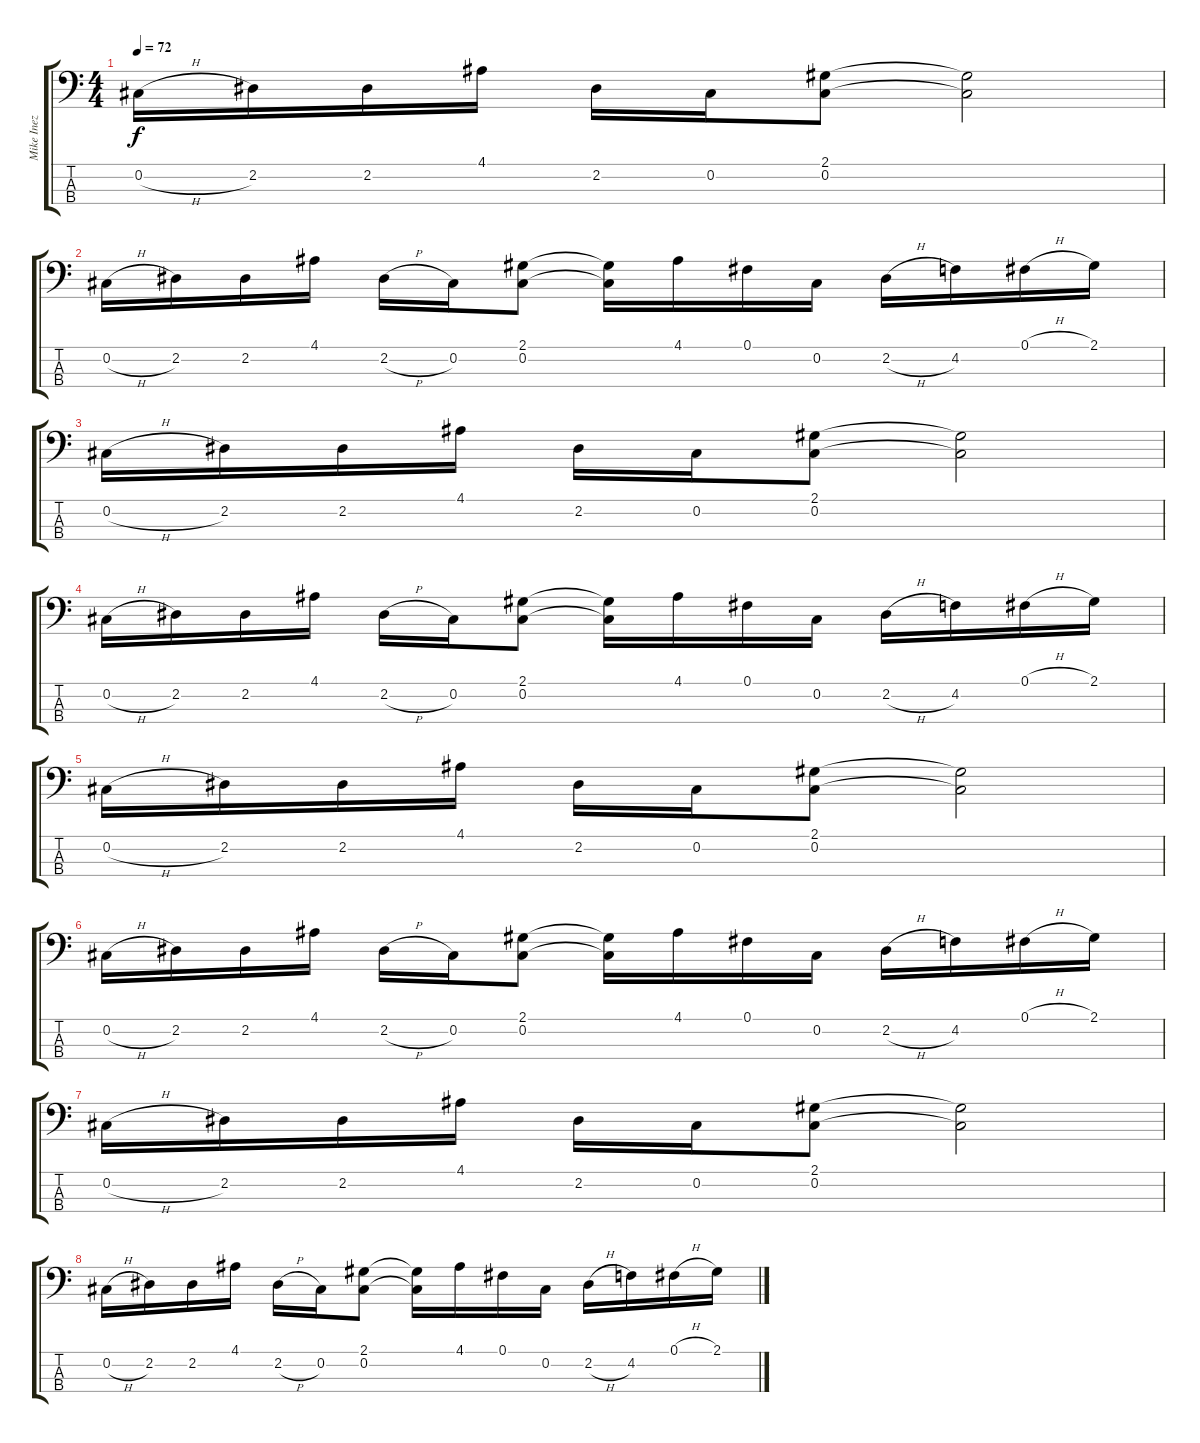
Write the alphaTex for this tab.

\track ("Mike Inez - Bass" "Mike Inez ") {instrument slapbass2}
\staff {score tabs}
\tuning (Gb2 Db2 Ab1 Eb1) {hide}
\ts (4 4)
\tempo 72
\clef f4
\ks c
0.2{h}.16{dy f instrument slapbass2} 2.2.16 2.2.16 4.1.16 2.2.16 0.2.16 (2.1 0.2).8 (2.1{t} 0.2{t}).2 |
0.2{h}.16 2.2.16 2.2.16 4.1.16 2.2{h}.16 0.2.16 (2.1 0.2).8 (2.1{t} 0.2{t}).16 4.1.16 0.1.16 0.2.16 2.2{h}.16 4.2.16 0.1{h}.16 2.1.16 |
0.2{h}.16 2.2.16 2.2.16 4.1.16 2.2.16 0.2.16 (2.1 0.2).8 (2.1{t} 0.2{t}).2 |
0.2{h}.16 2.2.16 2.2.16 4.1.16 2.2{h}.16 0.2.16 (2.1 0.2).8 (2.1{t} 0.2{t}).16 4.1.16 0.1.16 0.2.16 2.2{h}.16 4.2.16 0.1{h}.16 2.1.16 |
0.2{h}.16 2.2.16 2.2.16 4.1.16 2.2.16 0.2.16 (2.1 0.2).8 (2.1{t} 0.2{t}).2 |
0.2{h}.16 2.2.16 2.2.16 4.1.16 2.2{h}.16 0.2.16 (2.1 0.2).8 (2.1{t} 0.2{t}).16 4.1.16 0.1.16 0.2.16 2.2{h}.16 4.2.16 0.1{h}.16 2.1.16 |
0.2{h}.16 2.2.16 2.2.16 4.1.16 2.2.16 0.2.16 (2.1 0.2).8 (2.1{t} 0.2{t}).2 |
0.2{h}.16 2.2.16 2.2.16 4.1.16 2.2{h}.16 0.2.16 (2.1 0.2).8 (2.1{t} 0.2{t}).16 4.1.16 0.1.16 0.2.16 2.2{h}.16 4.2.16 0.1{h}.16 2.1.16
